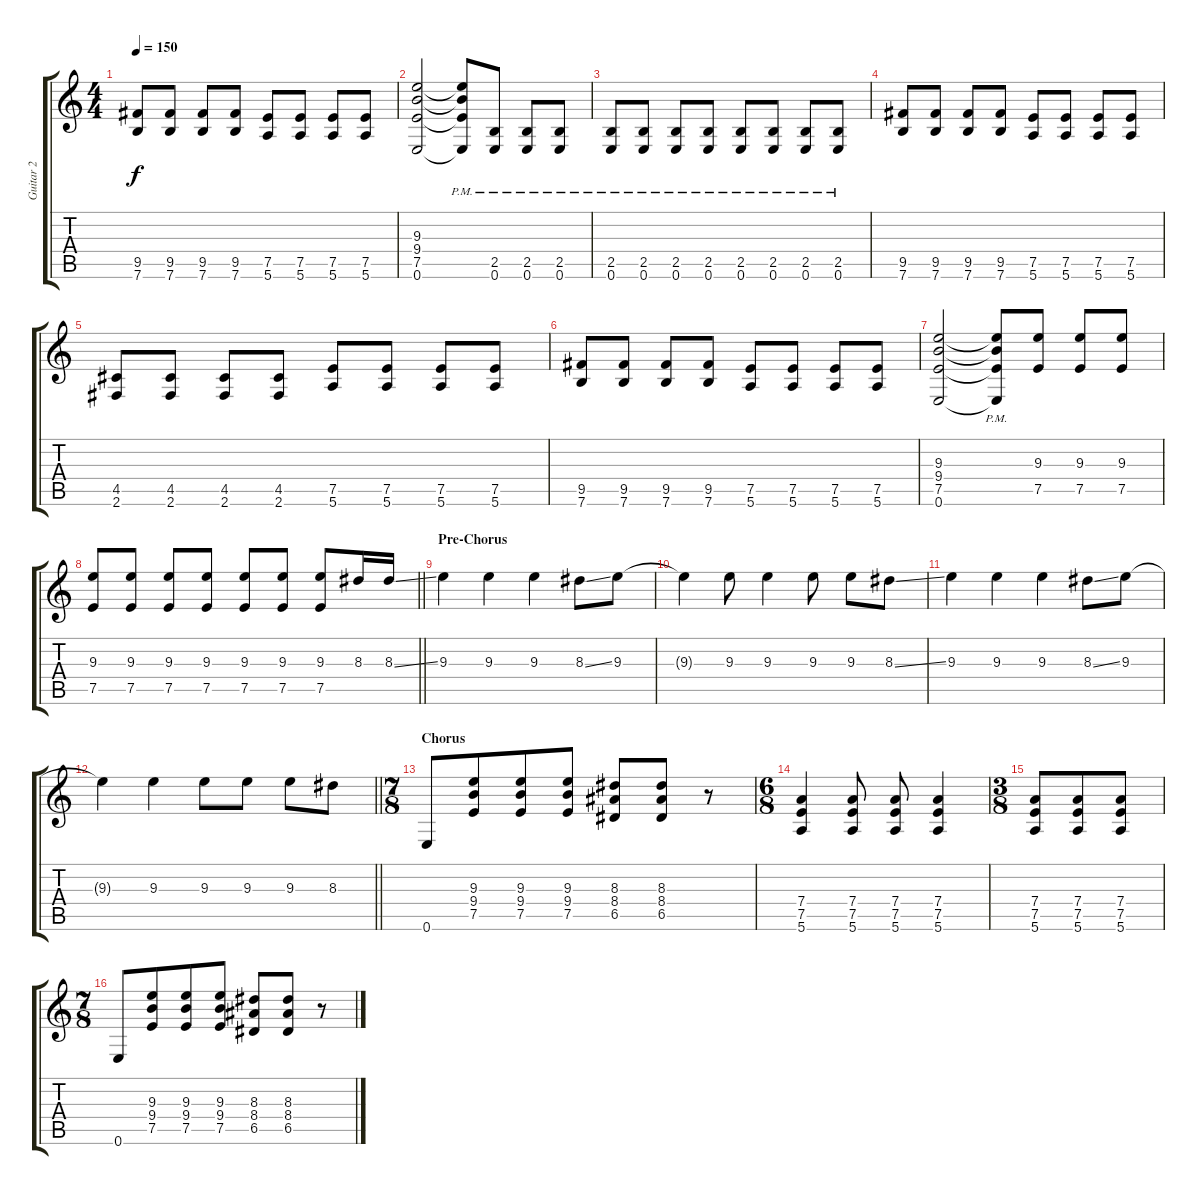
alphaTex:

\track ("Guitar 2" "Guitar 2") {instrument distortionguitar}
\staff {score tabs}
\tuning (E4 B3 G3 D3 A2 E2) {hide}
\ts (4 4)
\tempo 150
\clef g2
\ks c
(9.5 7.6).8{dy f} (9.5 7.6).8 (9.5 7.6).8 (9.5 7.6).8 (7.5 5.6).8 (7.5 5.6).8 (7.5 5.6).8 (7.5 5.6).8 |
(9.3 9.4 7.5 0.6).2 (9.3{t} 9.4{t} 7.5{pm t} 0.6{pm t}).8 (2.5{pm} 0.6{pm}).8 (2.5{pm} 0.6{pm}).8 (2.5{pm} 0.6{pm}).8 |
(2.5{pm} 0.6{pm}).8 (2.5{pm} 0.6{pm}).8 (2.5{pm} 0.6{pm}).8 (2.5{pm} 0.6{pm}).8 (2.5{pm} 0.6{pm}).8 (2.5{pm} 0.6{pm}).8 (2.5{pm} 0.6{pm}).8 (2.5{pm} 0.6{pm}).8 |
(9.5 7.6).8 (9.5 7.6).8 (9.5 7.6).8 (9.5 7.6).8 (7.5 5.6).8 (7.5 5.6).8 (7.5 5.6).8 (7.5 5.6).8 |
(4.5 2.6).8 (4.5 2.6).8 (4.5 2.6).8 (4.5 2.6).8 (7.5 5.6).8 (7.5 5.6).8 (7.5 5.6).8 (7.5 5.6).8 |
(9.5 7.6).8 (9.5 7.6).8 (9.5 7.6).8 (9.5 7.6).8 (7.5 5.6).8 (7.5 5.6).8 (7.5 5.6).8 (7.5 5.6).8 |
(9.3 9.4 7.5 0.6).2 (9.3{t} 9.4{t} 7.5{pm t} 0.6{pm t}).8 (9.3 7.5).8 (9.3 7.5).8 (9.3 7.5).8 |
\barLineRight lightlight
(9.3 7.5).8 (9.3 7.5).8 (9.3 7.5).8 (9.3 7.5).8 (9.3 7.5).8 (9.3 7.5).8 (9.3 7.5).8 8.3.16 8.3{ss}.16 |
\section ("" "Pre-Chorus")
9.3.4 9.3.4 9.3.4 8.3{ss}.8 9.3.8 |
9.3{t}.4 9.3.8 9.3.4 9.3.8 9.3.8 8.3{ss}.8 |
9.3.4 9.3.4 9.3.4 8.3{ss}.8 9.3.8 |
\barLineRight lightlight
9.3{t}.4 9.3.4 9.3.8 9.3.8 9.3.8 8.3.8 |
\ts (7 8)
\section ("" "Chorus")
0.6.8 (9.3 9.4 7.5).8 (9.3 9.4 7.5).8 (9.3 9.4 7.5).8 (8.3 8.4 6.5).8 (8.3 8.4 6.5).8 r.8 |
\ts (6 8)
(7.4 7.5 5.6).4 (7.4 7.5 5.6).8 (7.4 7.5 5.6).8 (7.4 7.5 5.6).4 |
\ts (3 8)
(7.4 7.5 5.6).8 (7.4 7.5 5.6).8 (7.4 7.5 5.6).8 |
\ts (7 8)
0.6.8 (9.3 9.4 7.5).8 (9.3 9.4 7.5).8 (9.3 9.4 7.5).8 (8.3 8.4 6.5).8 (8.3 8.4 6.5).8 r.8
